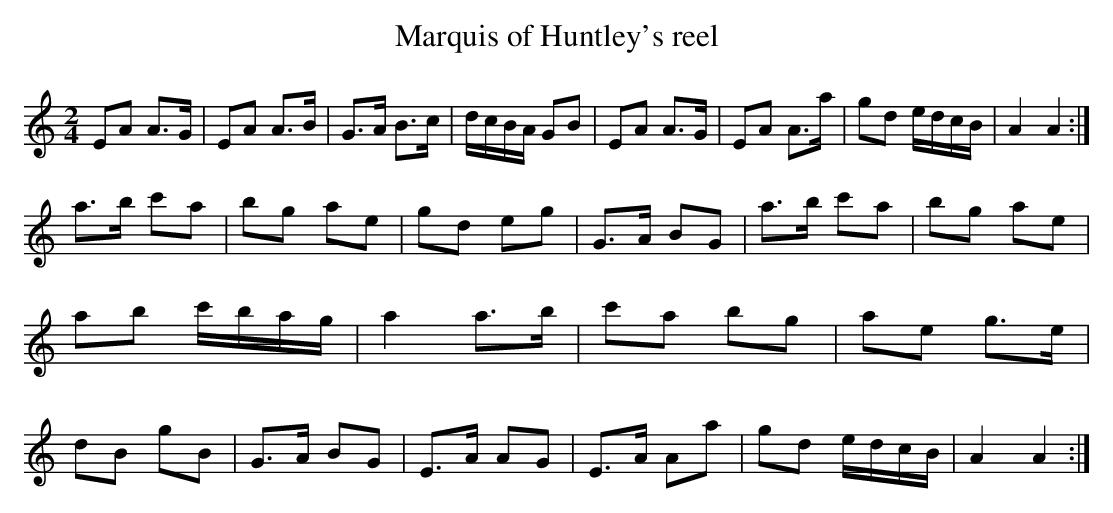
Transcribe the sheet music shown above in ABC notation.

X:1
T:Marquis of Huntley's reel
M:2/4
L:1/8
K:Am
EA A>G | EA A>B | G>A B>c | d/2c/2B/2A/2 GB | \
EA A>G | EA A>a | gd e/2d/2c/2B/2 | A2 A2 :|
a>b c'a | bg ae | gd eg | G>A BG | \
a>b c'a | bg ae | ab c'/2b/2a/2g/2| a2 a>b | \
c'a bg | ae g>e | dB gB | G>A BG | \
E>A AG | E>A Aa | gd e/2d/2c/2B/2 | A2 A2 :|
